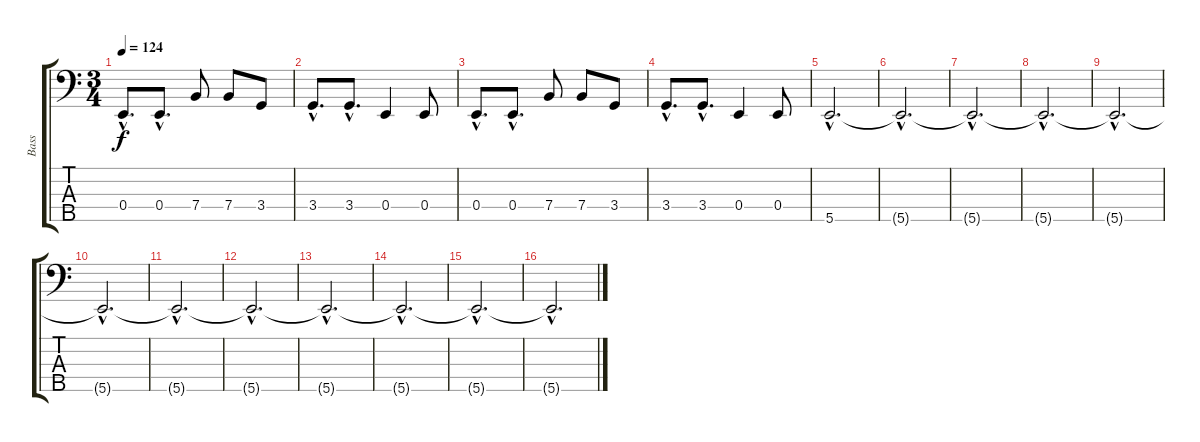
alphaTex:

\track ("Bass" "Bass") {instrument electricbasspick}
\staff {score tabs}
\tuning (G2 D2 A1 E1 B0) {hide}
\ts (3 4)
\tempo 124
\clef f4
\ks c
0.4{hac}.8{d dy f} 0.4{hac}.8{d} 7.4.8 7.4.8 3.4.8 |
3.4{hac}.8{d} 3.4{hac}.8{d} 0.4.4 0.4.8 |
0.4{hac}.8{d} 0.4{hac}.8{d} 7.4.8 7.4.8 3.4.8 |
3.4{hac}.8{d} 3.4{hac}.8{d} 0.4.4 0.4.8 |
5.5{hac}.2{d} |
5.5{hac t}.2{d} |
5.5{hac t}.2{d} |
5.5{hac t}.2{d} |
5.5{hac t}.2{d} |
5.5{hac t}.2{d} |
5.5{hac t}.2{d} |
5.5{hac t}.2{d} |
5.5{hac t}.2{d} |
5.5{hac t}.2{d volume 10} |
5.5{hac t}.2{d volume 5} |
5.5{hac t}.2{d volume 1}
